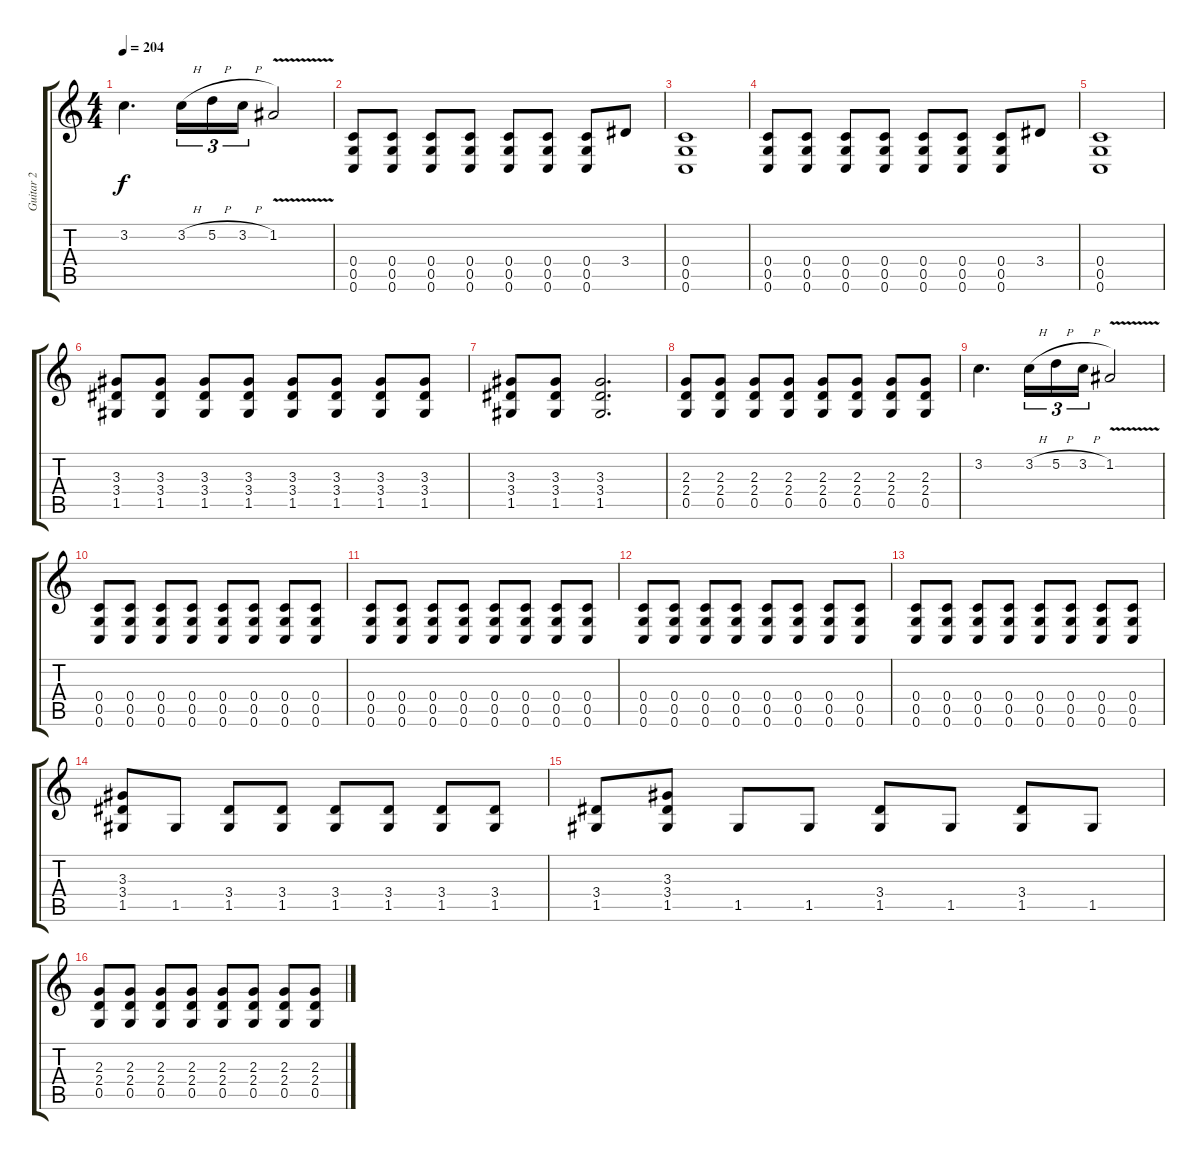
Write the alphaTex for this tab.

\track ("Guitar 2" "Guitar 2") {instrument distortionguitar}
\staff {score tabs}
\tuning (D4 A3 F3 C3 G2 C2) {hide}
\ts (4 4)
\tempo 204
\clef g2
\ks c
3.2.4{d dy f} 3.2{h}.16{tu (3 2)} 5.2{h}.16{tu (3 2)} 3.2{h}.16{tu (3 2)} 1.2{v}.2 |
(0.4 0.5 0.6).8 (0.4 0.5 0.6).8 (0.4 0.5 0.6).8 (0.4 0.5 0.6).8 (0.4 0.5 0.6).8 (0.4 0.5 0.6).8 (0.4 0.5 0.6).8 3.4.8 |
(0.4 0.5 0.6).1 |
(0.4 0.5 0.6).8 (0.4 0.5 0.6).8 (0.4 0.5 0.6).8 (0.4 0.5 0.6).8 (0.4 0.5 0.6).8 (0.4 0.5 0.6).8 (0.4 0.5 0.6).8 3.4.8 |
(0.4 0.5 0.6).1 |
(3.3 3.4 1.5).8 (3.3 3.4 1.5).8 (3.3 3.4 1.5).8 (3.3 3.4 1.5).8 (3.3 3.4 1.5).8 (3.3 3.4 1.5).8 (3.3 3.4 1.5).8 (3.3 3.4 1.5).8 |
(3.3 3.4 1.5).8 (3.3 3.4 1.5).8 (3.3 3.4 1.5).2{d} |
(2.3 2.4 0.5).8 (2.3 2.4 0.5).8 (2.3 2.4 0.5).8 (2.3 2.4 0.5).8 (2.3 2.4 0.5).8 (2.3 2.4 0.5).8 (2.3 2.4 0.5).8 (2.3 2.4 0.5).8 |
3.2.4{d} 3.2{h}.16{tu (3 2)} 5.2{h}.16{tu (3 2)} 3.2{h}.16{tu (3 2)} 1.2{v}.2 |
(0.4 0.5 0.6).8 (0.4 0.5 0.6).8 (0.4 0.5 0.6).8 (0.4 0.5 0.6).8 (0.4 0.5 0.6).8 (0.4 0.5 0.6).8 (0.4 0.5 0.6).8 (0.4 0.5 0.6).8 |
(0.4 0.5 0.6).8 (0.4 0.5 0.6).8 (0.4 0.5 0.6).8 (0.4 0.5 0.6).8 (0.4 0.5 0.6).8 (0.4 0.5 0.6).8 (0.4 0.5 0.6).8 (0.4 0.5 0.6).8 |
(0.4 0.5 0.6).8 (0.4 0.5 0.6).8 (0.4 0.5 0.6).8 (0.4 0.5 0.6).8 (0.4 0.5 0.6).8 (0.4 0.5 0.6).8 (0.4 0.5 0.6).8 (0.4 0.5 0.6).8 |
(0.4 0.5 0.6).8 (0.4 0.5 0.6).8 (0.4 0.5 0.6).8 (0.4 0.5 0.6).8 (0.4 0.5 0.6).8 (0.4 0.5 0.6).8 (0.4 0.5 0.6).8 (0.4 0.5 0.6).8 |
(3.3 3.4 1.5).8 1.5.8 (3.4 1.5).8 (3.4 1.5).8 (3.4 1.5).8 (3.4 1.5).8 (3.4 1.5).8 (3.4 1.5).8 |
(3.4 1.5).8 (3.3 3.4 1.5).8 1.5.8 1.5.8 (3.4 1.5).8 1.5.8 (3.4 1.5).8 1.5.8 |
(2.3 2.4 0.5).8 (2.3 2.4 0.5).8 (2.3 2.4 0.5).8 (2.3 2.4 0.5).8 (2.3 2.4 0.5).8 (2.3 2.4 0.5).8 (2.3 2.4 0.5).8 (2.3 2.4 0.5).8
